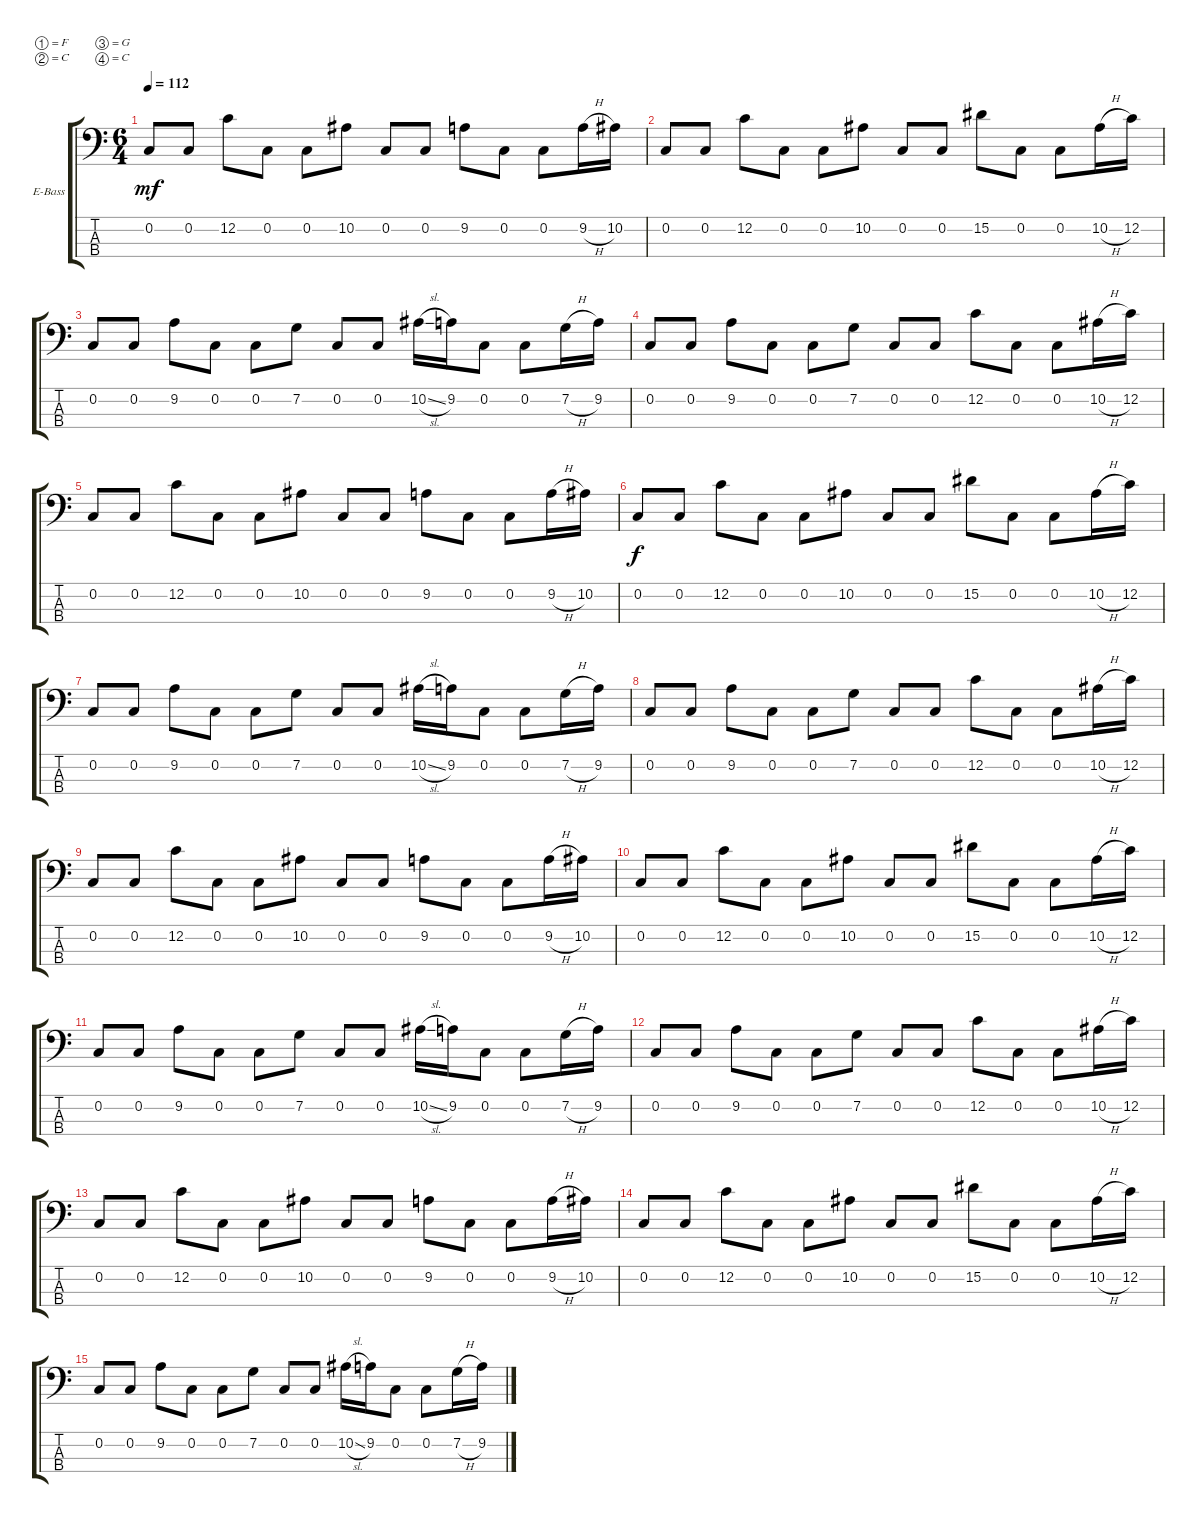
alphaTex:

\defaultSystemsLayout 4
\bracketExtendMode groupsimilarinstruments
\firstSystemTrackNameOrientation horizontal
\otherSystemsTrackNameOrientation horizontal
\track ("Kristian - Bass" "E-Bass") {instrument electricbassfinger}
\staff {score tabs}
\tuning (F2 C2 G1 C1)
\ts (6 4)
\tempo 112
\clef f4
\ks c
0.2.8{dy mf} 0.2.8 12.2.8 0.2.8 0.2.8 10.2.8 0.2.8 0.2.8 9.2.8 0.2.8 0.2.8 9.2{h}.16 10.2.16 |
0.2.8 0.2.8 12.2.8 0.2.8 0.2.8 10.2.8 0.2.8 0.2.8 15.2.8 0.2.8 0.2.8 10.2{h}.16 12.2.16 |
0.2.8 0.2.8 9.2.8 0.2.8 0.2.8 7.2.8 0.2.8 0.2.8 10.2{sl}.16 9.2.16 0.2.8 0.2.8 7.2{h}.16 9.2.16 |
0.2.8 0.2.8 9.2.8 0.2.8 0.2.8 7.2.8 0.2.8 0.2.8 12.2.8 0.2.8 0.2.8 10.2{h}.16 12.2.16 |
0.2.8 0.2.8 12.2.8 0.2.8 0.2.8 10.2.8 0.2.8 0.2.8 9.2.8 0.2.8 0.2.8 9.2{h}.16 10.2.16 |
0.2.8{dy f} 0.2.8 12.2.8 0.2.8 0.2.8 10.2.8 0.2.8 0.2.8 15.2.8 0.2.8 0.2.8 10.2{h}.16 12.2.16 |
0.2.8 0.2.8 9.2.8 0.2.8 0.2.8 7.2.8 0.2.8 0.2.8 10.2{sl}.16 9.2.16 0.2.8 0.2.8 7.2{h}.16 9.2.16 |
0.2.8 0.2.8 9.2.8 0.2.8 0.2.8 7.2.8 0.2.8 0.2.8 12.2.8 0.2.8 0.2.8 10.2{h}.16 12.2.16 |
0.2.8 0.2.8 12.2.8 0.2.8 0.2.8 10.2.8 0.2.8 0.2.8 9.2.8 0.2.8 0.2.8 9.2{h}.16 10.2.16 |
0.2.8 0.2.8 12.2.8 0.2.8 0.2.8 10.2.8 0.2.8 0.2.8 15.2.8 0.2.8 0.2.8 10.2{h}.16 12.2.16 |
0.2.8 0.2.8 9.2.8 0.2.8 0.2.8 7.2.8 0.2.8 0.2.8 10.2{sl}.16 9.2.16 0.2.8 0.2.8 7.2{h}.16 9.2.16 |
0.2.8 0.2.8 9.2.8 0.2.8 0.2.8 7.2.8 0.2.8 0.2.8 12.2.8 0.2.8 0.2.8 10.2{h}.16 12.2.16 |
0.2.8 0.2.8 12.2.8 0.2.8 0.2.8 10.2.8 0.2.8 0.2.8 9.2.8 0.2.8 0.2.8 9.2{h}.16 10.2.16 |
0.2.8 0.2.8 12.2.8 0.2.8 0.2.8 10.2.8 0.2.8 0.2.8 15.2.8 0.2.8 0.2.8 10.2{h}.16 12.2.16 |
0.2.8 0.2.8 9.2.8 0.2.8 0.2.8 7.2.8 0.2.8 0.2.8 10.2{sl}.16 9.2.16 0.2.8 0.2.8 7.2{h}.16 9.2.16
